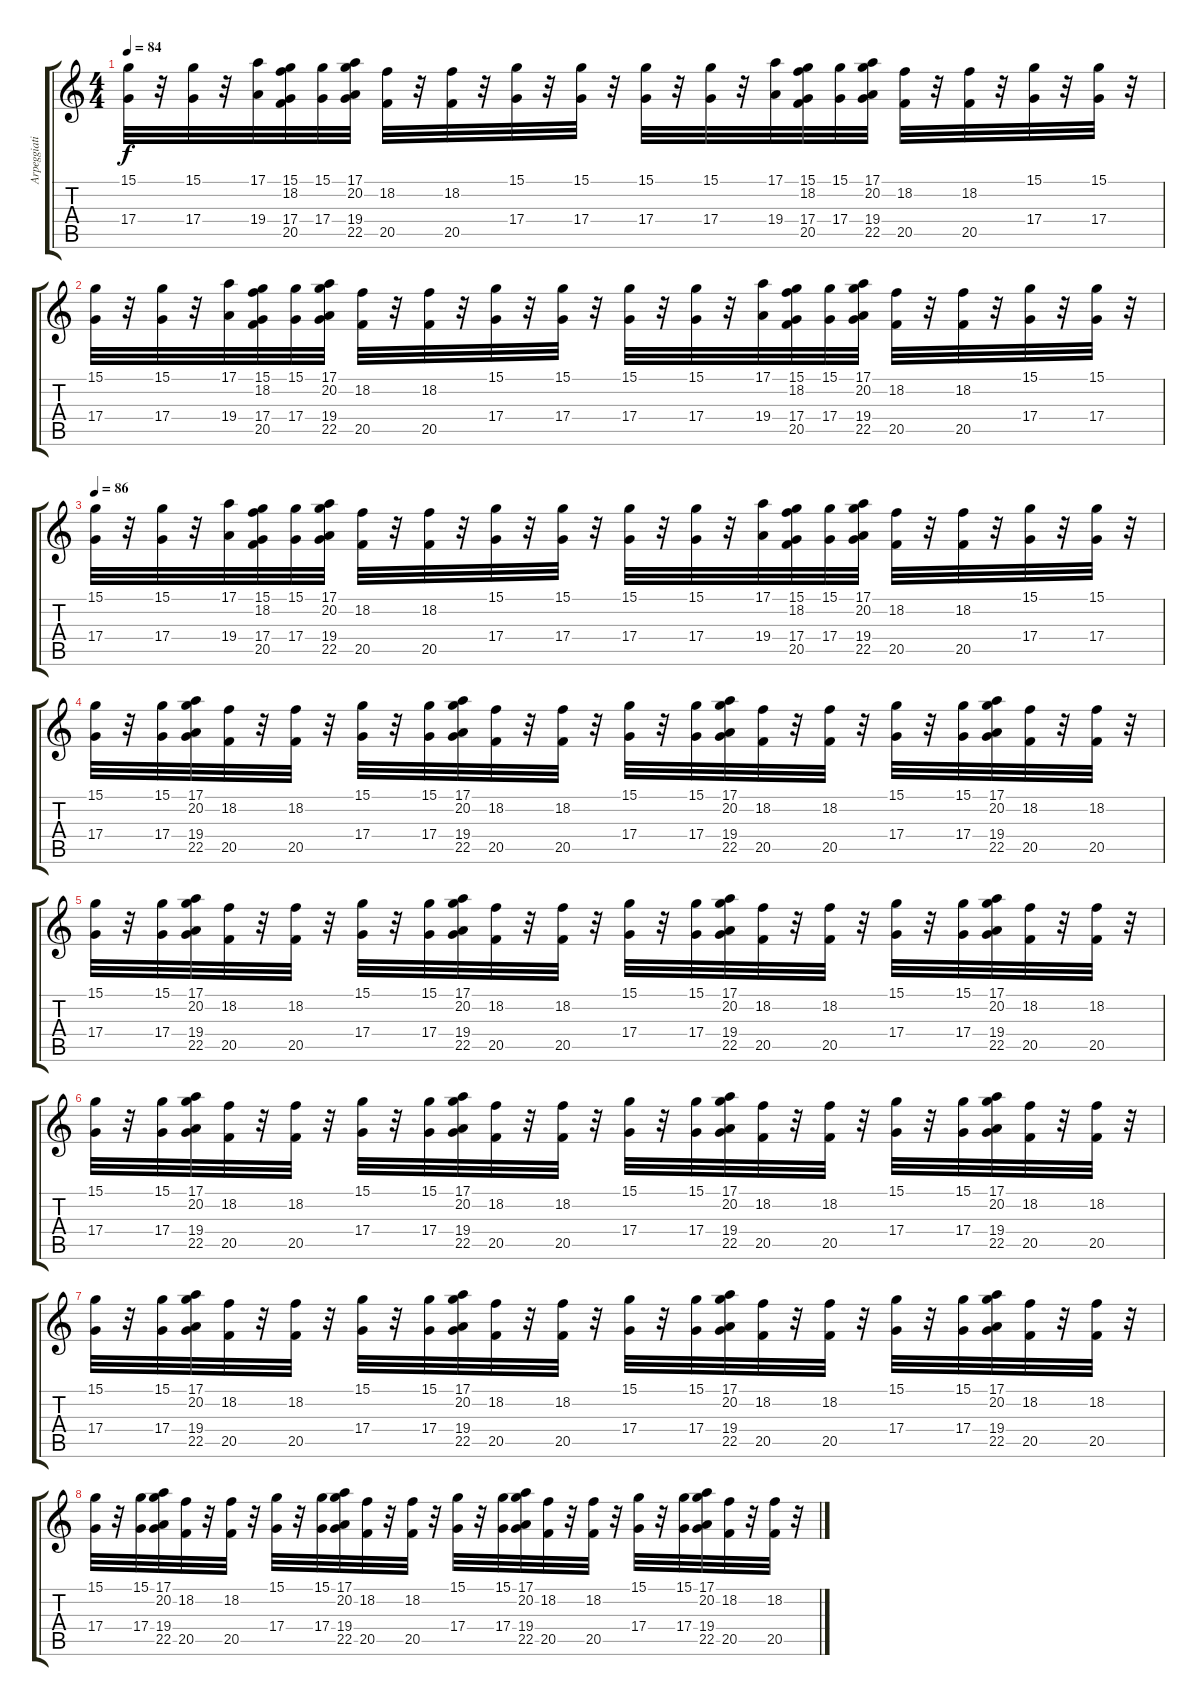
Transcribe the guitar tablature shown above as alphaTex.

\track ("Arpeggiation" "Arpeggiati") {instrument accordion}
\staff {score tabs}
\tuning (E4 B3 G3 D3 A2 E2) {hide}
\ts (4 4)
\tempo 84
\clef g2
\ks c
(15.1 17.4).32{dy f} r.32 (15.1 17.4).32 r.32 (17.1 19.4).32 (15.1 18.2 17.4 20.5).32 (15.1 17.4).32 (17.1 20.2 19.4 22.5).32 (18.2 20.5).32 r.32 (18.2 20.5).32 r.32 (15.1 17.4).32 r.32 (15.1 17.4).32 r.32 (15.1 17.4).32 r.32 (15.1 17.4).32 r.32 (17.1 19.4).32 (15.1 18.2 17.4 20.5).32 (15.1 17.4).32 (17.1 20.2 19.4 22.5).32 (18.2 20.5).32 r.32 (18.2 20.5).32 r.32 (15.1 17.4).32 r.32 (15.1 17.4).32 r.32 |
(15.1 17.4).32 r.32 (15.1 17.4).32 r.32 (17.1 19.4).32 (15.1 18.2 17.4 20.5).32 (15.1 17.4).32 (17.1 20.2 19.4 22.5).32 (18.2 20.5).32 r.32 (18.2 20.5).32 r.32 (15.1 17.4).32 r.32 (15.1 17.4).32 r.32 (15.1 17.4).32 r.32 (15.1 17.4).32 r.32 (17.1 19.4).32 (15.1 18.2 17.4 20.5).32 (15.1 17.4).32 (17.1 20.2 19.4 22.5).32 (18.2 20.5).32 r.32 (18.2 20.5).32 r.32 (15.1 17.4).32 r.32 (15.1 17.4).32 r.32 |
\tempo 86
(15.1 17.4).32 r.32 (15.1 17.4).32 r.32 (17.1 19.4).32 (15.1 18.2 17.4 20.5).32 (15.1 17.4).32 (17.1 20.2 19.4 22.5).32 (18.2 20.5).32 r.32 (18.2 20.5).32 r.32 (15.1 17.4).32 r.32 (15.1 17.4).32 r.32 (15.1 17.4).32 r.32 (15.1 17.4).32 r.32 (17.1 19.4).32 (15.1 18.2 17.4 20.5).32 (15.1 17.4).32 (17.1 20.2 19.4 22.5).32 (18.2 20.5).32 r.32 (18.2 20.5).32 r.32 (15.1 17.4).32 r.32 (15.1 17.4).32 r.32 |
(15.1 17.4).32 r.32 (15.1 17.4).32 (17.1 20.2 19.4 22.5).32 (18.2 20.5).32 r.32 (18.2 20.5).32 r.32 (15.1 17.4).32 r.32 (15.1 17.4).32 (17.1 20.2 19.4 22.5).32 (18.2 20.5).32 r.32 (18.2 20.5).32 r.32 (15.1 17.4).32 r.32 (15.1 17.4).32 (17.1 20.2 19.4 22.5).32 (18.2 20.5).32 r.32 (18.2 20.5).32 r.32 (15.1 17.4).32 r.32 (15.1 17.4).32 (17.1 20.2 19.4 22.5).32 (18.2 20.5).32 r.32 (18.2 20.5).32 r.32 |
(15.1 17.4).32 r.32 (15.1 17.4).32 (17.1 20.2 19.4 22.5).32 (18.2 20.5).32 r.32 (18.2 20.5).32 r.32 (15.1 17.4).32 r.32 (15.1 17.4).32 (17.1 20.2 19.4 22.5).32 (18.2 20.5).32 r.32 (18.2 20.5).32 r.32 (15.1 17.4).32 r.32 (15.1 17.4).32 (17.1 20.2 19.4 22.5).32 (18.2 20.5).32 r.32 (18.2 20.5).32 r.32 (15.1 17.4).32 r.32 (15.1 17.4).32 (17.1 20.2 19.4 22.5).32 (18.2 20.5).32 r.32 (18.2 20.5).32 r.32 |
(15.1 17.4).32 r.32 (15.1 17.4).32 (17.1 20.2 19.4 22.5).32 (18.2 20.5).32 r.32 (18.2 20.5).32 r.32 (15.1 17.4).32 r.32 (15.1 17.4).32 (17.1 20.2 19.4 22.5).32 (18.2 20.5).32 r.32 (18.2 20.5).32 r.32 (15.1 17.4).32 r.32 (15.1 17.4).32 (17.1 20.2 19.4 22.5).32 (18.2 20.5).32 r.32 (18.2 20.5).32 r.32 (15.1 17.4).32 r.32 (15.1 17.4).32 (17.1 20.2 19.4 22.5).32 (18.2 20.5).32 r.32 (18.2 20.5).32 r.32 |
(15.1 17.4).32 r.32 (15.1 17.4).32 (17.1 20.2 19.4 22.5).32 (18.2 20.5).32 r.32 (18.2 20.5).32 r.32 (15.1 17.4).32 r.32 (15.1 17.4).32 (17.1 20.2 19.4 22.5).32 (18.2 20.5).32 r.32 (18.2 20.5).32 r.32 (15.1 17.4).32 r.32 (15.1 17.4).32 (17.1 20.2 19.4 22.5).32 (18.2 20.5).32 r.32 (18.2 20.5).32 r.32 (15.1 17.4).32 r.32 (15.1 17.4).32 (17.1 20.2 19.4 22.5).32 (18.2 20.5).32 r.32 (18.2 20.5).32 r.32 |
(15.1 17.4).32 r.32 (15.1 17.4).32 (17.1 20.2 19.4 22.5).32 (18.2 20.5).32 r.32 (18.2 20.5).32 r.32 (15.1 17.4).32 r.32 (15.1 17.4).32 (17.1 20.2 19.4 22.5).32 (18.2 20.5).32 r.32 (18.2 20.5).32 r.32 (15.1 17.4).32 r.32 (15.1 17.4).32 (17.1 20.2 19.4 22.5).32 (18.2 20.5).32 r.32 (18.2 20.5).32 r.32 (15.1 17.4).32 r.32 (15.1 17.4).32 (17.1 20.2 19.4 22.5).32 (18.2 20.5).32 r.32 (18.2 20.5).32 r.32
